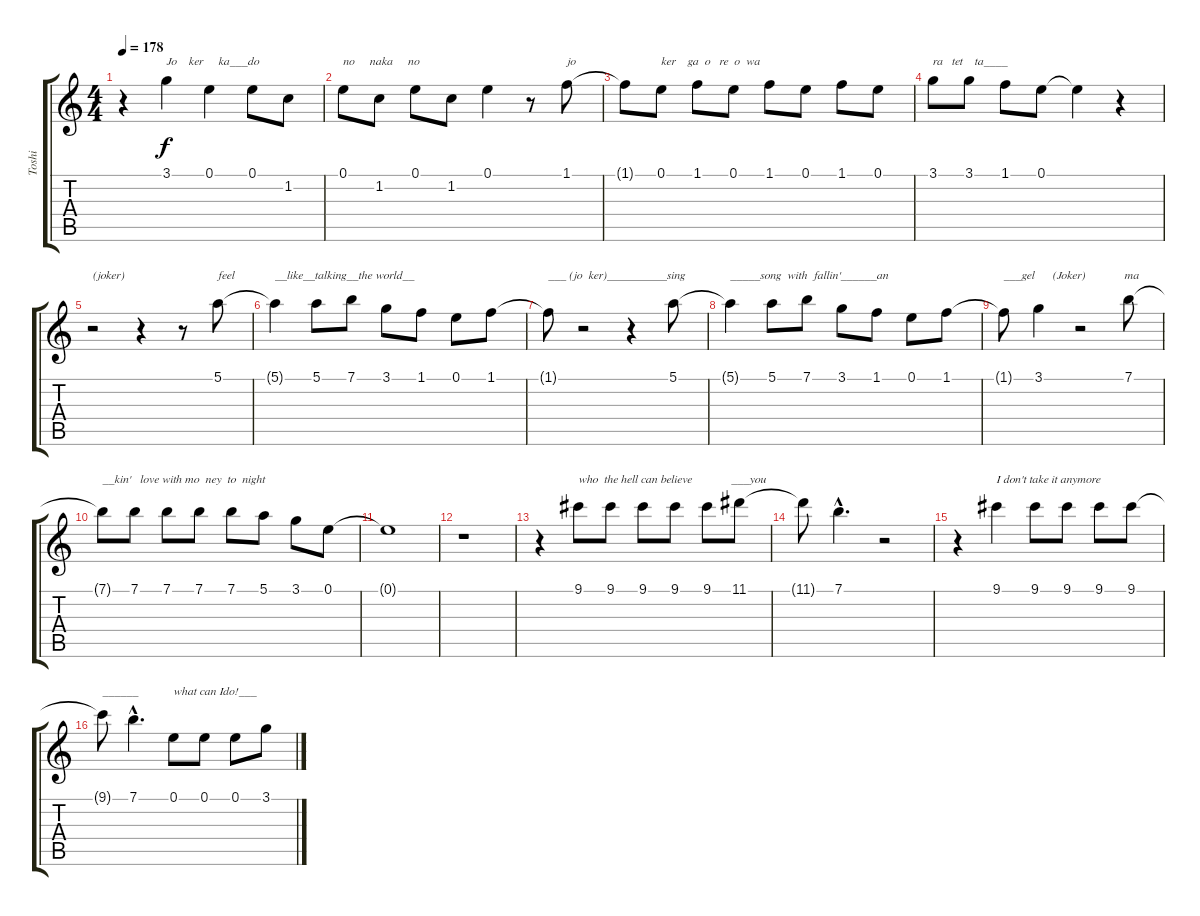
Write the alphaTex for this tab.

\track ("Toshi" "Toshi") {instrument overdrivenguitar}
\staff {score tabs}
\tuning (E4 B3 G3 D3 A2 E2) {hide}
\ts (4 4)
\tempo 178
\clef g2
\ks c
r.4{dy f} 3.1.4{txt "Jo    ker     ka___do"} 0.1.4 0.1.8 1.2.8 |
0.1.8{txt "no     naka     no"} 1.2.8 0.1.8 1.2.8 0.1.4 r.8 1.1.8{txt "jo"} |
1.1{t}.8 0.1.8{txt "ker    ga  o   re  o  wa"} 1.1.8 0.1.8 1.1.8 0.1.8 1.1.8 0.1.8 |
3.1.8{txt "ra   tet    ta____"} 3.1.8 1.1.8 0.1.8 0.1{t}.4 r.4 |
r.2{txt "(joker)"} r.4 r.8 5.1.8{txt "feel"} |
5.1{t}.4{txt "__like__talking__the world__"} 5.1.8 7.1.8 3.1.8 1.1.8 0.1.8 1.1.8 |
1.1{t}.8{txt "___ (jo  ker)__________sing"} r.2 r.4 5.1.8 |
5.1{t}.4{txt "_____song  with  fallin'______an"} 5.1.8 7.1.8 3.1.8 1.1.8 0.1.8 1.1.8 |
1.1{t}.8{txt "___gel      (Joker)             ma"} 3.1.4 r.2 7.1.8 |
7.1{t}.8{txt "__kin'   love with mo  ney  to  night"} 7.1.8 7.1.8 7.1.8 7.1.8 5.1.8 3.1.8 0.1.8 |
0.1{t}.1 |
r.1 |
r.4 9.1.8{txt "who  the hell can believe             ___you"} 9.1.8 9.1.8 9.1.8 9.1.8 11.1.8 |
11.1{t}.8 7.1{hac}.4{d} r.2 |
r.4 9.1.4{txt "I don't take it anymore"} 9.1.8 9.1.8 9.1.8 9.1.8 |
9.1{t}.8{txt "______"} 7.1{hac}.4{d} 0.1.8{txt "what can Ido!___"} 0.1.8 0.1.8 3.1.8
